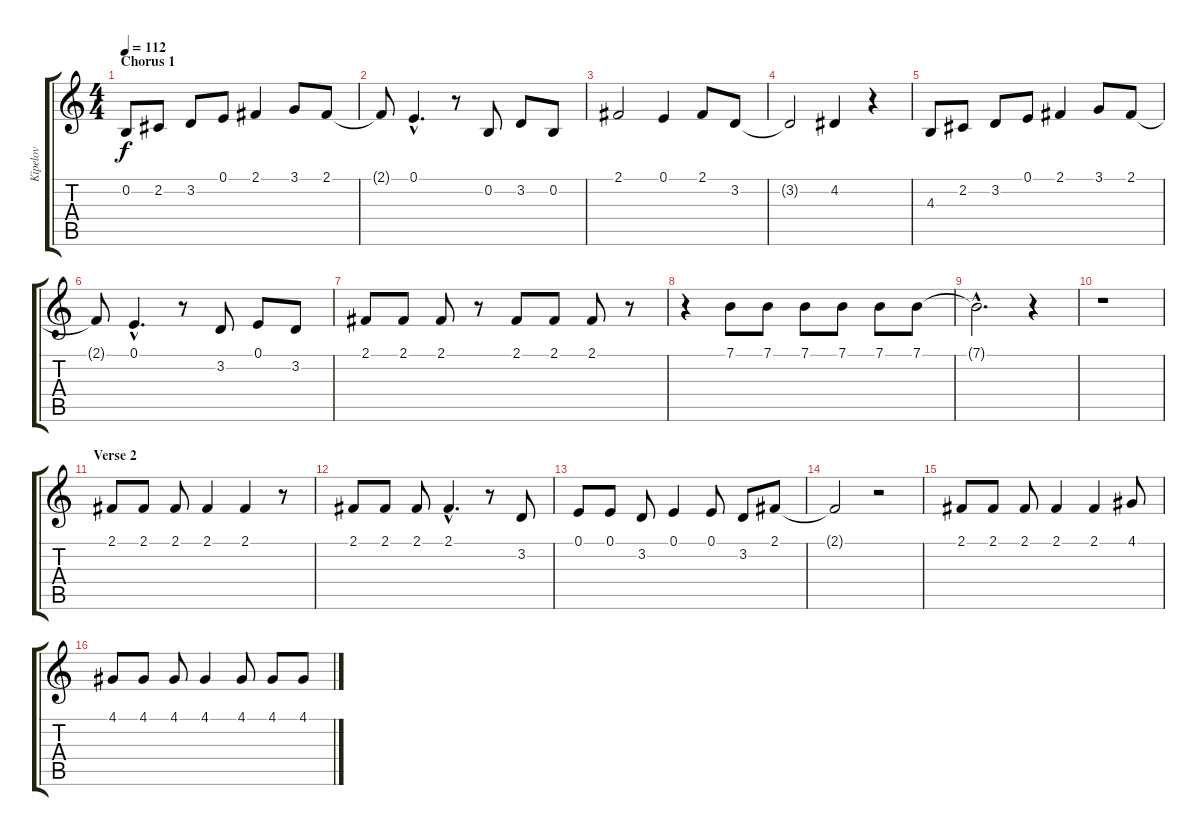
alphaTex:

\track ("Kipelov" "Kipelov") {instrument tenorsax}
\staff {score tabs}
\tuning (E4 B3 G3 D3 A2 E2) {hide}
\ts (4 4)
\section ("" "Chorus 1")
\tempo 112
\clef g2
\ks c
0.2.8{dy f} 2.2.8 3.2.8 0.1.8 2.1.4 3.1.8 2.1.8 |
2.1{t}.8 0.1{hac}.4{d} r.8 0.2.8 3.2.8 0.2.8 |
2.1.2 0.1.4 2.1.8 3.2.8 |
3.2{t}.2 4.2.4 r.4 |
4.3.8 2.2.8 3.2.8 0.1.8 2.1.4 3.1.8 2.1.8 |
2.1{t}.8 0.1{hac}.4{d} r.8 3.2.8 0.1.8 3.2.8 |
2.1.8 2.1.8 2.1.8 r.8 2.1.8 2.1.8 2.1.8 r.8 |
r.4 7.1.8 7.1.8 7.1.8 7.1.8 7.1.8 7.1.8 |
7.1{hac t}.2{d} r.4 |
r.1 |
\section ("" "Verse 2")
2.1.8 2.1.8 2.1.8 2.1.4 2.1.4 r.8 |
2.1.8 2.1.8 2.1.8 2.1{hac}.4{d} r.8 3.2.8 |
0.1.8 0.1.8 3.2.8 0.1.4 0.1.8 3.2.8 2.1.8 |
2.1{t}.2 r.2 |
2.1.8 2.1.8 2.1.8 2.1.4 2.1.4 4.1.8 |
4.1.8 4.1.8 4.1.8 4.1.4 4.1.8 4.1.8 4.1.8
